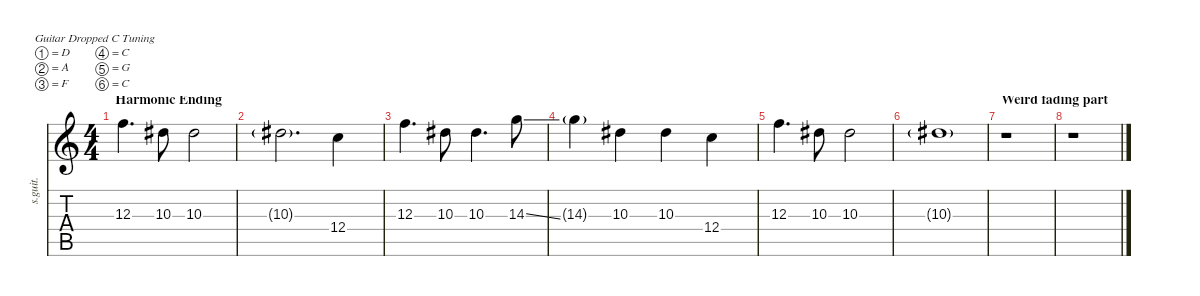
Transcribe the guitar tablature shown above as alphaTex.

\defaultSystemsLayout 4
\hideDynamics
\bracketExtendMode nobrackets
\track ("Jake Solo" "s.guit.") {instrument distortionguitar}
\staff {score tabs}
\tuning (D4 A3 F3 C3 G2 C2)
\ts (4 4)
\section ("" "Harmonic Ending")
\tempo (135 hide)
\clef g2
\ks c
12.3.4{d dy f} 10.3{acc #}.8 10.3{acc #}.2 |
10.3{g acc #}.2{d} 12.4.4 |
12.3.4{d} 10.3{acc #}.8 10.3{acc #}.4{d} 14.3{ss}.8 |
14.3{g}.4 10.3{acc #}.4 10.3{acc #}.4 12.4.4 |
12.3.4{d} 10.3{acc #}.8 10.3{acc #}.2 |
10.3{g acc #}.1 |
\section ("" "Weird fading part")
r.1 |
r.1
